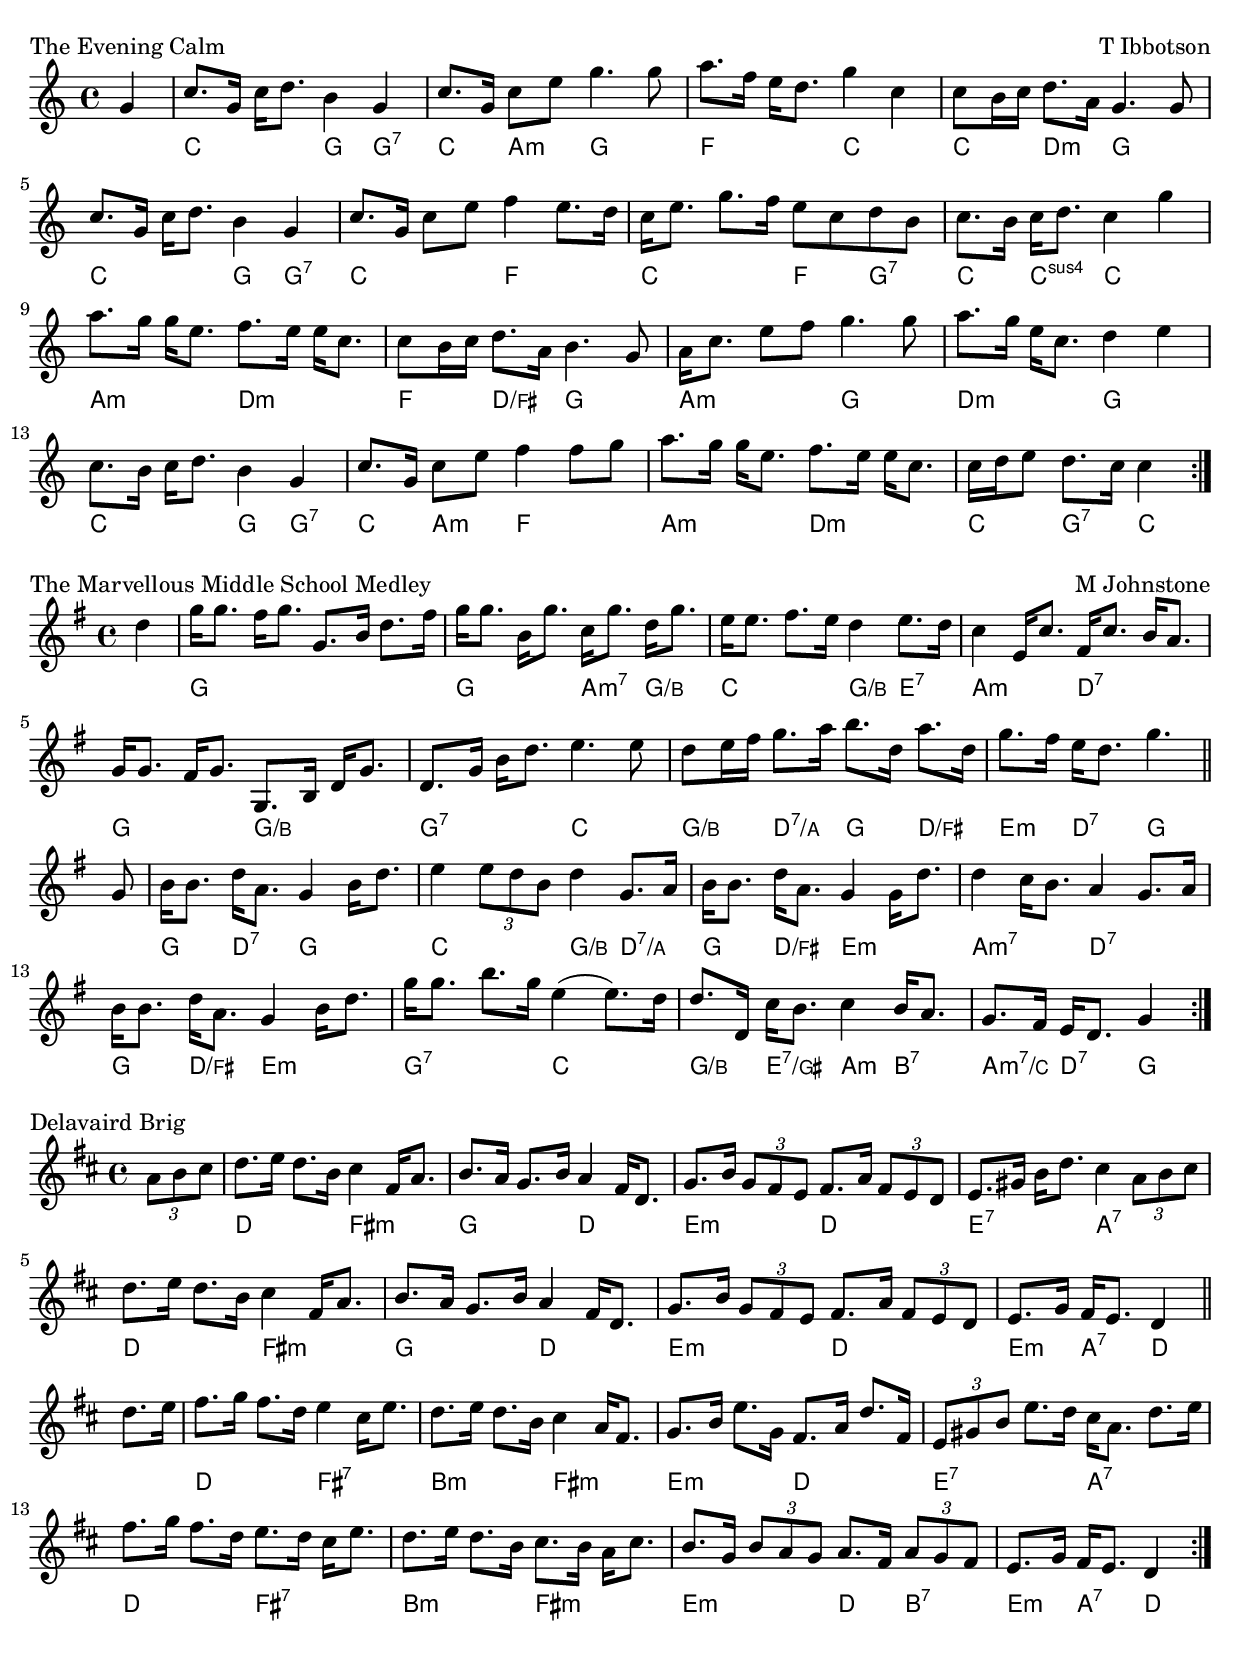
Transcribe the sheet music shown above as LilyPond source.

\version "2.22.0"

#(define (lower-extension pitch chbass)
    "Return re-sized markup for pitch note name."
    #{
        \markup \fontsize #-2
        #(note-name->markup pitch chbass)
    #}
)

\include "english.ly"


\paper {
   top-margin = 5\mm
   bottom-margin = 5\mm
   left-margin = 5\mm
   right-margin = 5\mm
   ragged-bottom = ##f
%   page-limit-inter-system-space=##t
%   page-limit-inter-system-space-factor=1
%   after-title-space = 10\mm
   score-markup-spacing = #'((basic-distance . 10))
   markup-system-spacing = #'((basic-distance . 5))
   system-system-spacing= #'((basic-distance . 12))
%   markup-markup-spacing = #'((basic-distance . 0))
}

\layout {
  indent = 0 \mm
  \context { 
        \ChordNames
        chordNoteNamer = #lower-extension
        \override ChordName.font-size = #0.5
  }
}


% The evening calm
\score{
  \relative c''{
    <<
      {
        \clef treble
        \key c \major
        \time 4/4
        \partial 4 g |
        c8. g16 c d8. b4 g | c8. g16 c8 e g4. g8 |
        a8. f16 e d8. g4 c,| c8 b16 c d8. a16 g4. g8 |
        c8. g16 c d8. b4 g | c8. g16 c8 e f4 e8. d16 |
        c e8. g8. f16 e8 c d b | c8. b16 c d8. c4 g' |
        a8. g16 g e8. f8. e16 e c8. | c8 b16 c d8. a16 b4. g8 |
        a16 c8. e8 f g4. g8 | a8. g16 e c8. d4 e |
        c8. b16 c d8. b4 g | c8. g16 c8 e f4 f8 g |
        a8. g16 g e8. f8. e16 e c8. | c16 d e8 d8. c16 c4 \bar":|."

      }
      \new ChordNames{
        \chordmode{
          \partial 4 s4 |
          c2 g4 g:7 | c4 a:m g2 | f2 c | c4 d:m g2 |
          c g4 g:7 | c2 f | c f4 g:7 | c c:sus4 c2 |
          a:m d:m | f4 d/fs g2 | a:m g | d:m g |
          c g4 g:7 | c a:m f2 | a:m d:m | c4 g:7 c |
        }
      }
    >>
  }
  \header{
    piece = "The Evening Calm"
    opus = "T Ibbotson"
  }
}

\score {
  \relative c'' {
    <<
      {
        \clef treble
        \key g \major
        \time 4/4
        \partial 4 d |
        g16 g8. fs16 g8. g,8. b16 d8. fs16 | g16 g8. b,16 g'8. c,16 g'8. d16 g8. |
        e16 e8. fs e16 d4 e8. d16 | c4 e,16 c'8. fs,16 c'8. b16 a8. |
        g16 g8. fs16 g8. g, b16 d g8. | d g16 b d8. e4. e8 |
        d8 e16 fs g8. a16 b8. d,16 a'8. d,16 | g8. fs16 e d8. g4. \bar"||" \break
        \partial 8 g,8 | b16 b8. d16 a8. g4 b16 d8. | e4 \tuplet 3/2 {e8 d b} d4 g,8. a16 | b b8. d16 a8. g4 g16 d'8. | d4 c16 b8. a4 g8. a16 |
        b16 b8. d16 a8. g4 b16 d8. g16 g8. b g16 e4( e8.) d16 | d8. d,16 c' b8. c4 b16 a8. | g fs16 e d8. g4 \bar":|."
      }
      \new ChordNames {
        \chordmode {
          \partial 4 s4 |
          g1 | g2 a4:m7 g/b | c2 g4/b e:7 | a2:m d:7 |
          g g/b | g:7 c | g4/b d:7/a g d/fs | e:m d:7 g2 |
          g4 d:7 g2 | c g4/b d:7/a | g d/fs e2:m | a:m7 d:7 |
          g4 d/fs e2:m | g:7 c | g4/b e:7/gs a:m b:7 | a:m7/c d:7 g |
        }
      }
    >>
  }
  \header {
    piece = "The Marvellous Middle School Medley"
    opus = "M Johnstone"
  }
}

% Delavaird Brig
\score{
  \relative c''{
    <<
      {
        \clef treble
        \key d \major
        \time 4/4
        \partial 4 \tuplet 3/2 {a8 b cs} |
        d8. e16 d8. b16 cs4 fs,16 a8. |
        b8. a16 g8. b16 a4 fs16 d8. |\noBreak
        g8. b16 \tuplet 3/2{g8 fs e} fs8. a16 \tuplet 3/2 {fs8 e d} |
        e8. gs16 b d8. cs4 \tuplet 3/2 {a8 b cs} |\break
        d8. e16 d8. b16 cs4 fs,16 a8. |
        b8. a16 g8. b16 a4 fs16 d8. |
        g8. b16 \tuplet 3/2{g8 fs e} fs8. a16 \tuplet 3/2 {fs8 e d} |
        e8. g16 fs e8. d4 \bar"||"\break
        d'8. e16 | fs8. g16 fs8. d16 e4 cs16 e8. |
        d8. e16 d8. b16 cs4 a16 fs8. |
        g8. b16 e8. g,16 fs8. a16 d8. fs,16 |
        \tuplet 3/2 {e8 gs b} e8. d16 cs a8. d e16 |\break
        fs8. g16 fs8. d16 e8. d16 cs e8. |
        d8. e16 d8. b16 cs8. b16 a cs8. |
        b8. g16 \tuplet 3/2 {b8 a g} a8. fs16 \tuplet 3/2 {a8 g fs} |
        e8. g16 fs e8. d4 \bar":|."
      }
      \new ChordNames{
        \chordmode{
          \partial 4 s4 |
          d2 fs:m | g d | e:m d | e:7 a:7 |
          d fs:m | g d | e:m d | e4:m a:7 d2 |
          d2 fs:7 | b:m fs:m | e:m d | e:7 a:7 |
          d fs:7 | b:m fs:m | e:m d4 b:7 | e:m a:7 d
        }
      }
    >>
  }
  \header{
    piece = "Delavaird Brig"
  }
}
